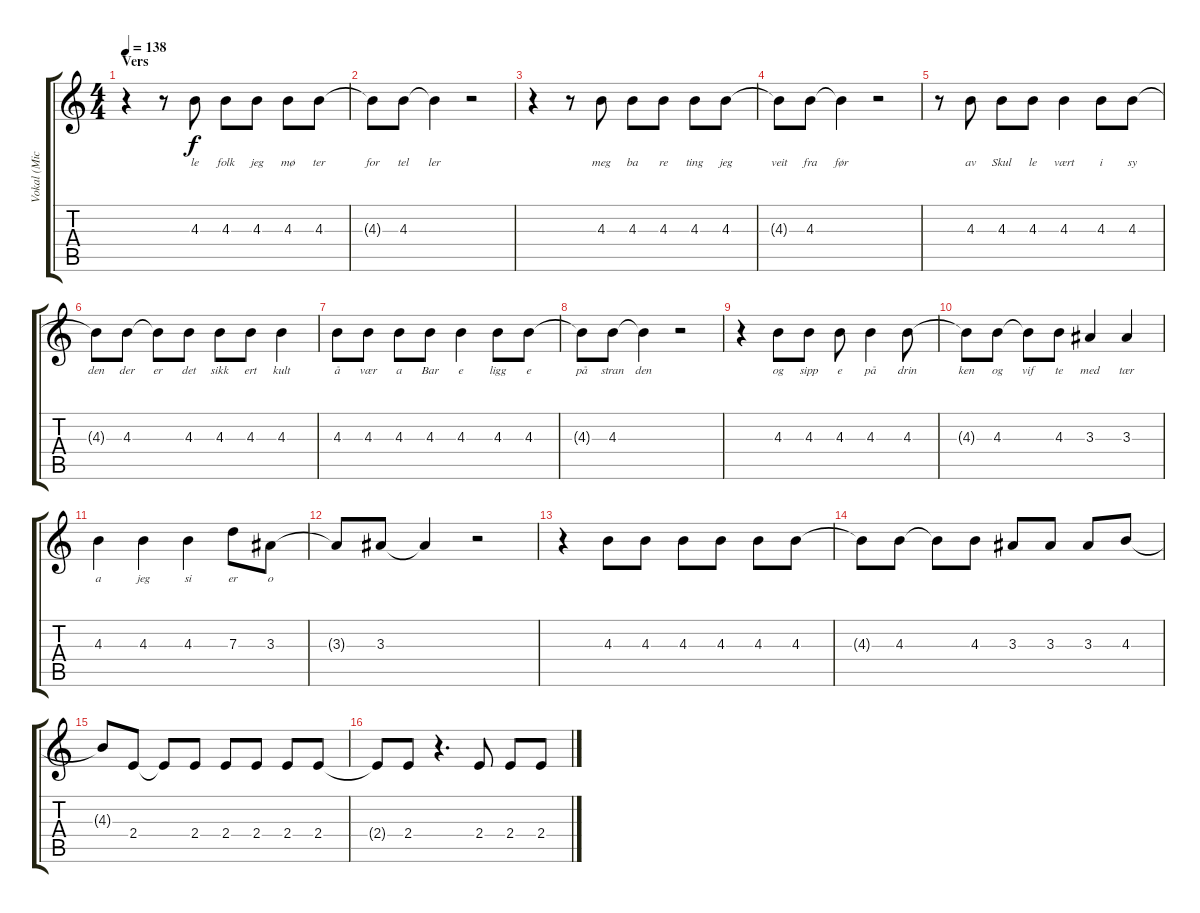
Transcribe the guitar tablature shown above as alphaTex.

\track ("Vokal (Michael Krohn)" "Vokal (Mic") {instrument acousticguitarnylon}
\staff {score tabs}
\tuning (E4 B3 G3 D3 A2 E2) {hide}
\ts (4 4)
\section ("" "Vers")
\tempo 138
\clef g2
\ks c
r.4{dy f} r.8 4.3.8{lyrics (0 "le") lyrics (1 "") lyrics (2 "") lyrics (3 "") lyrics (4 "")} 4.3.8{lyrics (0 "folk") lyrics (1 "") lyrics (2 "") lyrics (3 "") lyrics (4 "")} 4.3.8{lyrics (0 "jeg") lyrics (1 "") lyrics (2 "") lyrics (3 "") lyrics (4 "")} 4.3.8{lyrics (0 "mø") lyrics (1 "") lyrics (2 "") lyrics (3 "") lyrics (4 "")} 4.3.8{lyrics (0 "ter") lyrics (1 "") lyrics (2 "") lyrics (3 "") lyrics (4 "")} |
4.3{t}.8{lyrics (0 "for") lyrics (1 "") lyrics (2 "") lyrics (3 "") lyrics (4 "")} 4.3.8{lyrics (0 "tel") lyrics (1 "") lyrics (2 "") lyrics (3 "") lyrics (4 "")} 4.3{t}.4{lyrics (0 "ler") lyrics (1 "") lyrics (2 "") lyrics (3 "") lyrics (4 "")} r.2 |
r.4 r.8 4.3.8{lyrics (0 "meg") lyrics (1 "") lyrics (2 "") lyrics (3 "") lyrics (4 "")} 4.3.8{lyrics (0 "ba") lyrics (1 "") lyrics (2 "") lyrics (3 "") lyrics (4 "")} 4.3.8{lyrics (0 "re") lyrics (1 "") lyrics (2 "") lyrics (3 "") lyrics (4 "")} 4.3.8{lyrics (0 "ting") lyrics (1 "") lyrics (2 "") lyrics (3 "") lyrics (4 "")} 4.3.8{lyrics (0 "jeg") lyrics (1 "") lyrics (2 "") lyrics (3 "") lyrics (4 "")} |
4.3{t}.8{lyrics (0 "veit") lyrics (1 "") lyrics (2 "") lyrics (3 "") lyrics (4 "")} 4.3.8{lyrics (0 "fra") lyrics (1 "") lyrics (2 "") lyrics (3 "") lyrics (4 "")} 4.3{t}.4{lyrics (0 "før") lyrics (1 "") lyrics (2 "") lyrics (3 "") lyrics (4 "")} r.2 |
r.8 4.3.8{lyrics (0 "av") lyrics (1 "") lyrics (2 "") lyrics (3 "") lyrics (4 "")} 4.3.8{lyrics (0 "Skul") lyrics (1 "") lyrics (2 "") lyrics (3 "") lyrics (4 "")} 4.3.8{lyrics (0 "le") lyrics (1 "") lyrics (2 "") lyrics (3 "") lyrics (4 "")} 4.3.4{lyrics (0 "vært") lyrics (1 "") lyrics (2 "") lyrics (3 "") lyrics (4 "")} 4.3.8{lyrics (0 "i") lyrics (1 "") lyrics (2 "") lyrics (3 "") lyrics (4 "")} 4.3.8{lyrics (0 "sy") lyrics (1 "") lyrics (2 "") lyrics (3 "") lyrics (4 "")} |
4.3{t}.8{lyrics (0 "den") lyrics (1 "") lyrics (2 "") lyrics (3 "") lyrics (4 "")} 4.3.8{lyrics (0 "der") lyrics (1 "") lyrics (2 "") lyrics (3 "") lyrics (4 "")} 4.3{t}.8{lyrics (0 "er") lyrics (1 "") lyrics (2 "") lyrics (3 "") lyrics (4 "")} 4.3.8{lyrics (0 "det") lyrics (1 "") lyrics (2 "") lyrics (3 "") lyrics (4 "")} 4.3.8{lyrics (0 "sikk") lyrics (1 "") lyrics (2 "") lyrics (3 "") lyrics (4 "")} 4.3.8{lyrics (0 "ert") lyrics (1 "") lyrics (2 "") lyrics (3 "") lyrics (4 "")} 4.3.4{lyrics (0 "kult") lyrics (1 "") lyrics (2 "") lyrics (3 "") lyrics (4 "")} |
4.3.8{lyrics (0 "å") lyrics (1 "") lyrics (2 "") lyrics (3 "") lyrics (4 "")} 4.3.8{lyrics (0 "vær") lyrics (1 "") lyrics (2 "") lyrics (3 "") lyrics (4 "")} 4.3.8{lyrics (0 "a") lyrics (1 "") lyrics (2 "") lyrics (3 "") lyrics (4 "")} 4.3.8{lyrics (0 "Bar") lyrics (1 "") lyrics (2 "") lyrics (3 "") lyrics (4 "")} 4.3.4{lyrics (0 "e") lyrics (1 "") lyrics (2 "") lyrics (3 "") lyrics (4 "")} 4.3.8{lyrics (0 "ligg") lyrics (1 "") lyrics (2 "") lyrics (3 "") lyrics (4 "")} 4.3.8{lyrics (0 "e") lyrics (1 "") lyrics (2 "") lyrics (3 "") lyrics (4 "")} |
4.3{t}.8{lyrics (0 "på") lyrics (1 "") lyrics (2 "") lyrics (3 "") lyrics (4 "")} 4.3.8{lyrics (0 "stran") lyrics (1 "") lyrics (2 "") lyrics (3 "") lyrics (4 "")} 4.3{t}.4{lyrics (0 "den") lyrics (1 "") lyrics (2 "") lyrics (3 "") lyrics (4 "")} r.2 |
r.4 4.3.8{lyrics (0 "og") lyrics (1 "") lyrics (2 "") lyrics (3 "") lyrics (4 "")} 4.3.8{lyrics (0 "sipp") lyrics (1 "") lyrics (2 "") lyrics (3 "") lyrics (4 "")} 4.3.8{lyrics (0 "e") lyrics (1 "") lyrics (2 "") lyrics (3 "") lyrics (4 "")} 4.3.4{lyrics (0 "på") lyrics (1 "") lyrics (2 "") lyrics (3 "") lyrics (4 "")} 4.3.8{lyrics (0 "drin") lyrics (1 "") lyrics (2 "") lyrics (3 "") lyrics (4 "")} |
4.3{t}.8{lyrics (0 "ken") lyrics (1 "") lyrics (2 "") lyrics (3 "") lyrics (4 "")} 4.3.8{lyrics (0 "og") lyrics (1 "") lyrics (2 "") lyrics (3 "") lyrics (4 "")} 4.3{t}.8{lyrics (0 "vif") lyrics (1 "") lyrics (2 "") lyrics (3 "") lyrics (4 "")} 4.3.8{lyrics (0 "te") lyrics (1 "") lyrics (2 "") lyrics (3 "") lyrics (4 "")} 3.3.4{lyrics (0 "med") lyrics (1 "") lyrics (2 "") lyrics (3 "") lyrics (4 "")} 3.3.4{lyrics (0 "tær") lyrics (1 "") lyrics (2 "") lyrics (3 "") lyrics (4 "")} |
4.3.4{lyrics (0 "a") lyrics (1 "") lyrics (2 "") lyrics (3 "") lyrics (4 "")} 4.3.4{lyrics (0 "jeg") lyrics (1 "") lyrics (2 "") lyrics (3 "") lyrics (4 "")} 4.3.4{lyrics (0 "si") lyrics (1 "") lyrics (2 "") lyrics (3 "") lyrics (4 "")} 7.3.8{lyrics (0 "er") lyrics (1 "") lyrics (2 "") lyrics (3 "") lyrics (4 "")} 3.3.8{lyrics (0 "o") lyrics (1 "") lyrics (2 "") lyrics (3 "") lyrics (4 "")} |
3.3{t}.8 3.3.8 3.3{t}.4 r.2 |
r.4 4.3.8 4.3.8 4.3.8 4.3.8 4.3.8 4.3.8 |
4.3{t}.8 4.3.8 4.3{t}.8 4.3.8 3.3.8 3.3.8 3.3.8 4.3.8 |
4.3{t}.8 2.4.8 2.4{t}.8 2.4.8 2.4.8 2.4.8 2.4.8 2.4.8 |
2.4{t}.8 2.4.8 r.4{d} 2.4.8 2.4.8 2.4.8
